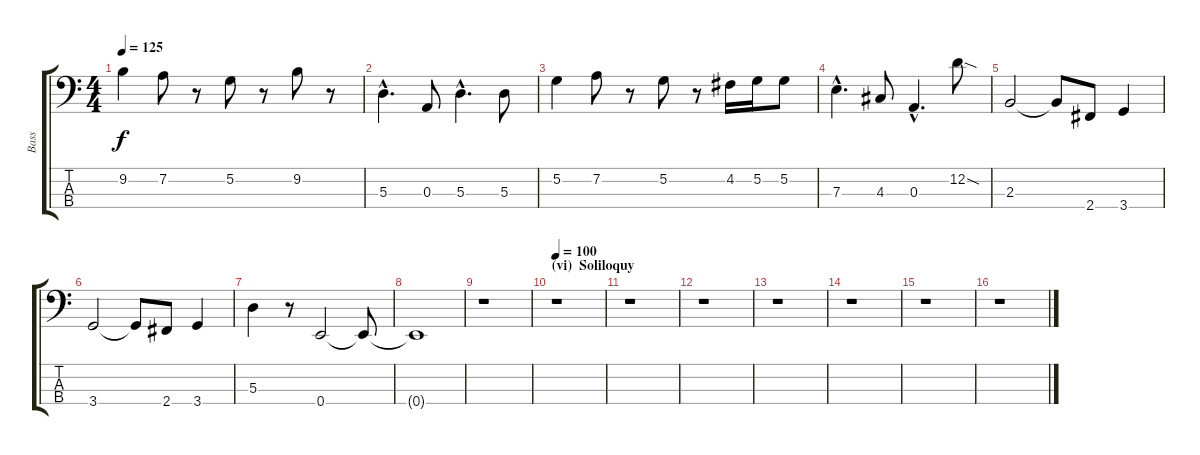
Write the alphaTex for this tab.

\track ("Bass" "Bass") {instrument electricbassfinger}
\staff {score tabs}
\tuning (G2 D2 A1 E1) {hide}
\ts (4 4)
\tempo 125
\clef f4
\ks c
9.2.4{dy f} 7.2.8 r.8 5.2.8 r.8 9.2.8 r.8 |
5.3{hac}.4{d} 0.3.8 5.3{hac}.4{d} 5.3.8 |
5.2.4 7.2.8 r.8 5.2.8 r.8 4.2.16 5.2.16 5.2.8 |
7.3{hac}.4{d} 4.3.8 0.3{hac}.4{d} 12.2{sod}.8 |
2.3.2 2.3{t}.8 2.4.8 3.4.4 |
3.4.2 3.4{t}.8 2.4.8 3.4.4 |
5.3.4 r.8 0.4.2 0.4{t}.8 |
0.4{t}.1 |
r.1 |
\section ("" "(vi)  Soliloquy")
\tempo 100
r.1 |
r.1 |
r.1 |
r.1 |
r.1 |
r.1 |
r.1
